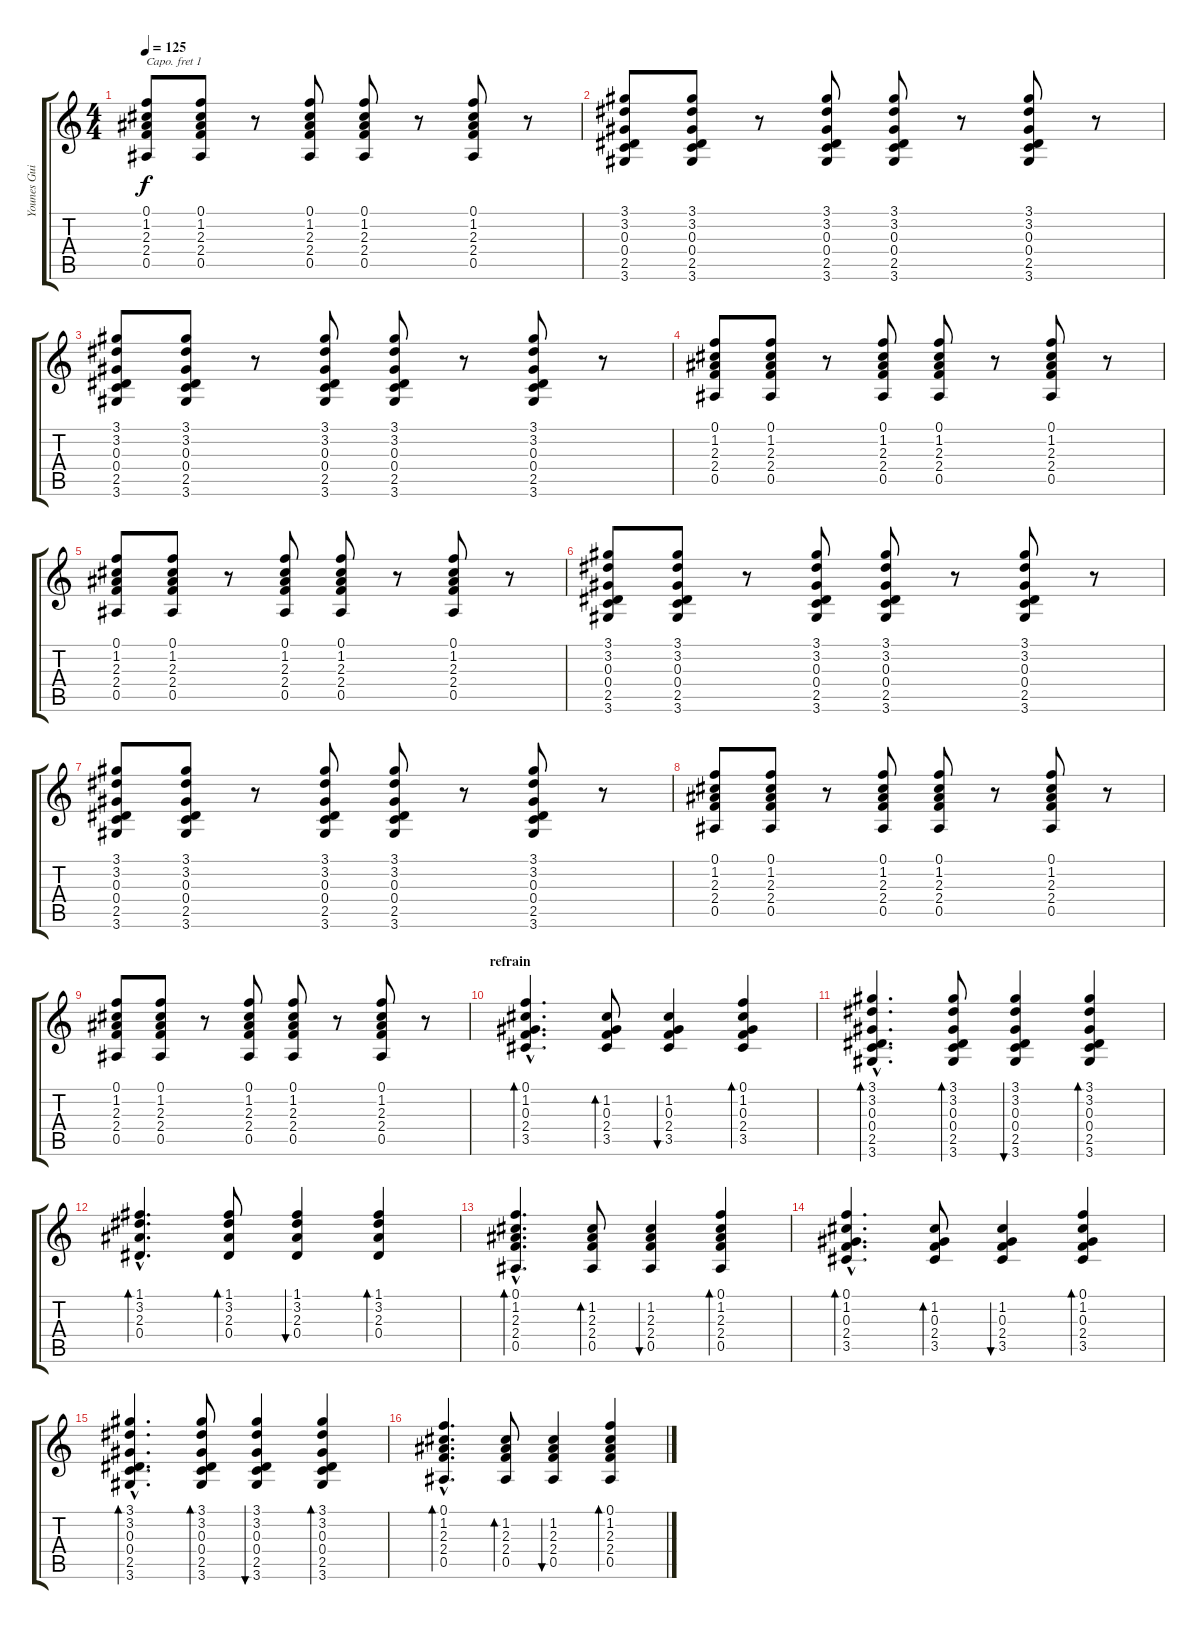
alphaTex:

\track ("Younes Guitar" "Younes Gui") {instrument acousticguitarnylon}
\staff {score tabs}
\capo 1
\tuning (E4 B3 G3 D3 A2 E2) {hide}
\ts (4 4)
\tempo 125
\clef g2
\ks c
(0.1 1.2 2.3 2.4 0.5).8{dy f} (0.1 1.2 2.3 2.4 0.5).8 r.8 (0.1 1.2 2.3 2.4 0.5).8 (0.1 1.2 2.3 2.4 0.5).8 r.8 (0.1 1.2 2.3 2.4 0.5).8 r.8 |
(3.1 3.2 0.3 0.4 2.5 3.6).8 (3.1 3.2 0.3 0.4 2.5 3.6).8 r.8 (3.1 3.2 0.3 0.4 2.5 3.6).8 (3.1 3.2 0.3 0.4 2.5 3.6).8 r.8 (3.1 3.2 0.3 0.4 2.5 3.6).8 r.8 |
(3.1 3.2 0.3 0.4 2.5 3.6).8 (3.1 3.2 0.3 0.4 2.5 3.6).8 r.8 (3.1 3.2 0.3 0.4 2.5 3.6).8 (3.1 3.2 0.3 0.4 2.5 3.6).8 r.8 (3.1 3.2 0.3 0.4 2.5 3.6).8 r.8 |
(0.1 1.2 2.3 2.4 0.5).8 (0.1 1.2 2.3 2.4 0.5).8 r.8 (0.1 1.2 2.3 2.4 0.5).8 (0.1 1.2 2.3 2.4 0.5).8 r.8 (0.1 1.2 2.3 2.4 0.5).8 r.8 |
(0.1 1.2 2.3 2.4 0.5).8 (0.1 1.2 2.3 2.4 0.5).8 r.8 (0.1 1.2 2.3 2.4 0.5).8 (0.1 1.2 2.3 2.4 0.5).8 r.8 (0.1 1.2 2.3 2.4 0.5).8 r.8 |
(3.1 3.2 0.3 0.4 2.5 3.6).8 (3.1 3.2 0.3 0.4 2.5 3.6).8 r.8 (3.1 3.2 0.3 0.4 2.5 3.6).8 (3.1 3.2 0.3 0.4 2.5 3.6).8 r.8 (3.1 3.2 0.3 0.4 2.5 3.6).8 r.8 |
(3.1 3.2 0.3 0.4 2.5 3.6).8 (3.1 3.2 0.3 0.4 2.5 3.6).8 r.8 (3.1 3.2 0.3 0.4 2.5 3.6).8 (3.1 3.2 0.3 0.4 2.5 3.6).8 r.8 (3.1 3.2 0.3 0.4 2.5 3.6).8 r.8 |
(0.1 1.2 2.3 2.4 0.5).8 (0.1 1.2 2.3 2.4 0.5).8 r.8 (0.1 1.2 2.3 2.4 0.5).8 (0.1 1.2 2.3 2.4 0.5).8 r.8 (0.1 1.2 2.3 2.4 0.5).8 r.8 |
\section ("" "")
(0.1 1.2 2.3 2.4 0.5).8 (0.1 1.2 2.3 2.4 0.5).8 r.8 (0.1 1.2 2.3 2.4 0.5).8 (0.1 1.2 2.3 2.4 0.5).8 r.8 (0.1 1.2 2.3 2.4 0.5).8 r.8 |
\section ("" "refrain")
(0.1{hac} 1.2{hac} 0.3{hac} 2.4{hac} 3.5{hac}).4{d bd 60} (1.2 0.3 2.4 3.5).8{bd 60} (1.2 0.3 2.4 3.5).4{bu 60} (0.1 1.2 0.3 2.4 3.5).4{bd 60} |
(3.1{hac} 3.2{hac} 0.3{hac} 0.4{hac} 2.5{hac} 3.6{hac}).4{d bd 60} (3.1 3.2 0.3 0.4 2.5 3.6).8{bd 60} (3.1 3.2 0.3 0.4 2.5 3.6).4{bu 60} (3.1 3.2 0.3 0.4 2.5 3.6).4{bd 60} |
(1.1{hac} 3.2{hac} 2.3{hac} 0.4{hac}).4{d bd 60} (1.1 3.2 2.3 0.4).8{bd 60} (1.1 3.2 2.3 0.4).4{bu 60} (1.1 3.2 2.3 0.4).4{bd 60} |
(0.1{hac} 1.2{hac} 2.3{hac} 2.4{hac} 0.5{hac}).4{d bd 60} (1.2 2.3 2.4 0.5).8{bd 60} (1.2 2.3 2.4 0.5).4{bu 60} (0.1 1.2 2.3 2.4 0.5).4{bd 60} |
(0.1{hac} 1.2{hac} 0.3{hac} 2.4{hac} 3.5{hac}).4{d bd 60} (1.2 0.3 2.4 3.5).8{bd 60} (1.2 0.3 2.4 3.5).4{bu 60} (0.1 1.2 0.3 2.4 3.5).4{bd 60} |
(3.1{hac} 3.2{hac} 0.3{hac} 0.4{hac} 2.5{hac} 3.6{hac}).4{d bd 60} (3.1 3.2 0.3 0.4 2.5 3.6).8{bd 60} (3.1 3.2 0.3 0.4 2.5 3.6).4{bu 60} (3.1 3.2 0.3 0.4 2.5 3.6).4{bd 60} |
(0.1{hac} 1.2{hac} 2.3{hac} 2.4{hac} 0.5{hac}).4{d bd 60} (1.2 2.3 2.4 0.5).8{bd 60} (1.2 2.3 2.4 0.5).4{bu 60} (0.1 1.2 2.3 2.4 0.5).4{bd 60}
